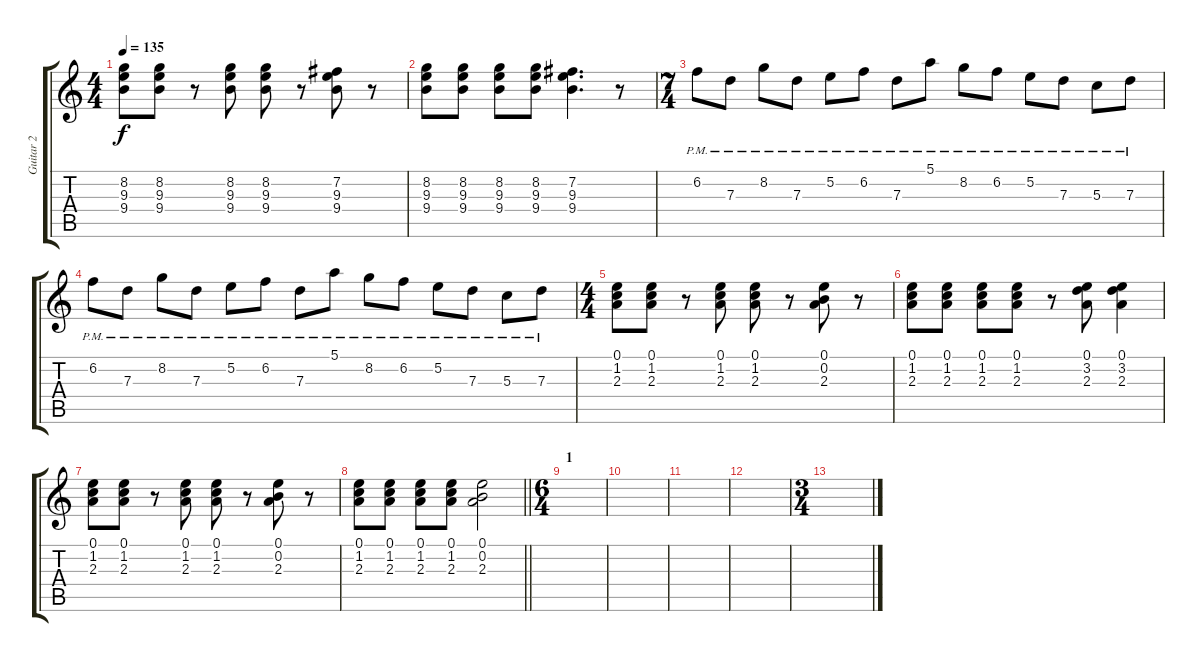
\track ("Guitar 2" "Guitar 2") {instrument overdrivenguitar}
\staff {score tabs}
\tuning (E4 B3 G3 D3 A2 E2) {hide}
\ts (4 4)
\tempo 135
\clef g2
\ks c
(8.2 9.3 9.4).8{dy f} (8.2 9.3 9.4).8 r.8 (8.2 9.3 9.4).8 (8.2 9.3 9.4).8 r.8 (7.2 9.3 9.4).8 r.8 |
(8.2 9.3 9.4).8 (8.2 9.3 9.4).8 (8.2 9.3 9.4).8 (8.2 9.3 9.4).8 (7.2 9.3 9.4).4{d} r.8 |
\ts (7 4)
6.2{pm}.8 7.3{pm}.8 8.2{pm}.8 7.3{pm}.8 5.2{pm}.8 6.2{pm}.8 7.3{pm}.8 5.1{pm}.8 8.2{pm}.8 6.2{pm}.8 5.2{pm}.8 7.3{pm}.8 5.3{pm}.8 7.3{pm}.8 |
6.2{pm}.8 7.3{pm}.8 8.2{pm}.8 7.3{pm}.8 5.2{pm}.8 6.2{pm}.8 7.3{pm}.8 5.1{pm}.8 8.2{pm}.8 6.2{pm}.8 5.2{pm}.8 7.3{pm}.8 5.3{pm}.8 7.3{pm}.8 |
\ts (4 4)
(0.1 1.2 2.3).8 (0.1 1.2 2.3).8 r.8 (0.1 1.2 2.3).8 (0.1 1.2 2.3).8 r.8 (0.1 0.2 2.3).8 r.8 |
(0.1 1.2 2.3).8 (0.1 1.2 2.3).8 (0.1 1.2 2.3).8 (0.1 1.2 2.3).8 r.8 (0.1 3.2 2.3).8 (0.1 3.2 2.3).4 |
(0.1 1.2 2.3).8 (0.1 1.2 2.3).8 r.8 (0.1 1.2 2.3).8 (0.1 1.2 2.3).8 r.8 (0.1 0.2 2.3).8 r.8 |
\barLineRight lightlight
(0.1 1.2 2.3).8 (0.1 1.2 2.3).8 (0.1 1.2 2.3).8 (0.1 1.2 2.3).8 (0.1 0.2 2.3).2 |
\ts (6 4)
\section ("" "1")
|
|
|
|
\ts (3 4)
